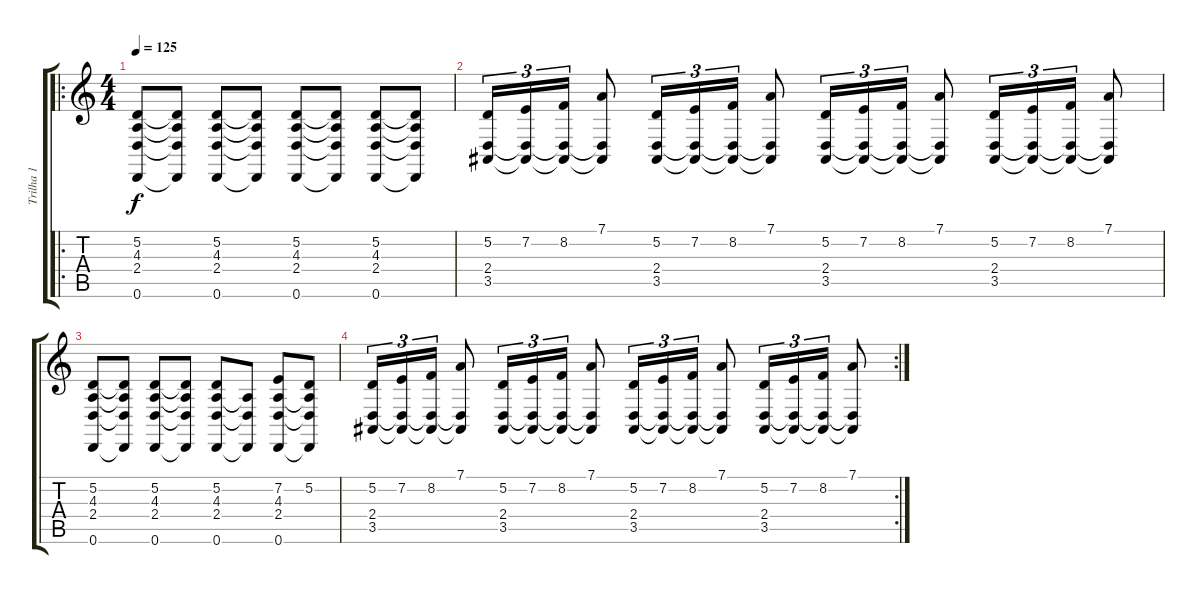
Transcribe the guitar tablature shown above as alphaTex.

\track ("Trilha 1" "Trilha 1") {instrument electricgrandpiano}
\staff {score tabs}
\tuning (D4 A3 F3 C3 G2 D2) {hide}
\ro
\ts (4 4)
\tempo 125
\clef g2
\ks c
(5.2 4.3 2.4 0.6).8{dy f} (5.2{t} 4.3{t} 2.4{t} 0.6{t}).8 (5.2 4.3 2.4 0.6).8 (5.2{t} 4.3{t} 2.4{t} 0.6{t}).8 (5.2 4.3 2.4 0.6).8 (5.2{t} 4.3{t} 2.4{t} 0.6{t}).8 (5.2 4.3 2.4 0.6).8 (5.2{t} 4.3{t} 2.4{t} 0.6{t}).8 |
(5.2 2.4 3.5).16{tu (3 2)} (7.2 2.4{t} 3.5{t}).16{tu (3 2)} (8.2 2.4{t} 3.5{t}).16{tu (3 2)} (7.1 2.4{t} 3.5{t}).8 (5.2 2.4 3.5).16{tu (3 2)} (7.2 2.4{t} 3.5{t}).16{tu (3 2)} (8.2 2.4{t} 3.5{t}).16{tu (3 2)} (7.1 2.4{t} 3.5{t}).8 (5.2 2.4 3.5).16{tu (3 2)} (7.2 2.4{t} 3.5{t}).16{tu (3 2)} (8.2 2.4{t} 3.5{t}).16{tu (3 2)} (7.1 2.4{t} 3.5{t}).8 (5.2 2.4 3.5).16{tu (3 2)} (7.2 2.4{t} 3.5{t}).16{tu (3 2)} (8.2 2.4{t} 3.5{t}).16{tu (3 2)} (7.1 2.4{t} 3.5{t}).8 |
(5.2 4.3 2.4 0.6).8 (5.2{t} 4.3{t} 2.4{t} 0.6{t}).8 (5.2 4.3 2.4 0.6).8 (5.2{t} 4.3{t} 2.4{t} 0.6{t}).8 (5.2 4.3 2.4 0.6).8 (4.3{t} 2.4{t} 0.6{t}).8 (7.2 4.3 2.4 0.6).8 (5.2 4.3{t} 2.4{t} 0.6{t}).8 |
\rc 2
(5.2 2.4 3.5).16{tu (3 2)} (7.2 2.4{t} 3.5{t}).16{tu (3 2)} (8.2 2.4{t} 3.5{t}).16{tu (3 2)} (7.1 2.4{t} 3.5{t}).8 (5.2 2.4 3.5).16{tu (3 2)} (7.2 2.4{t} 3.5{t}).16{tu (3 2)} (8.2 2.4{t} 3.5{t}).16{tu (3 2)} (7.1 2.4{t} 3.5{t}).8 (5.2 2.4 3.5).16{tu (3 2)} (7.2 2.4{t} 3.5{t}).16{tu (3 2)} (8.2 2.4{t} 3.5{t}).16{tu (3 2)} (7.1 2.4{t} 3.5{t}).8 (5.2 2.4 3.5).16{tu (3 2)} (7.2 2.4{t} 3.5{t}).16{tu (3 2)} (8.2 2.4{t} 3.5{t}).16{tu (3 2)} (7.1 2.4{t} 3.5{t}).8
